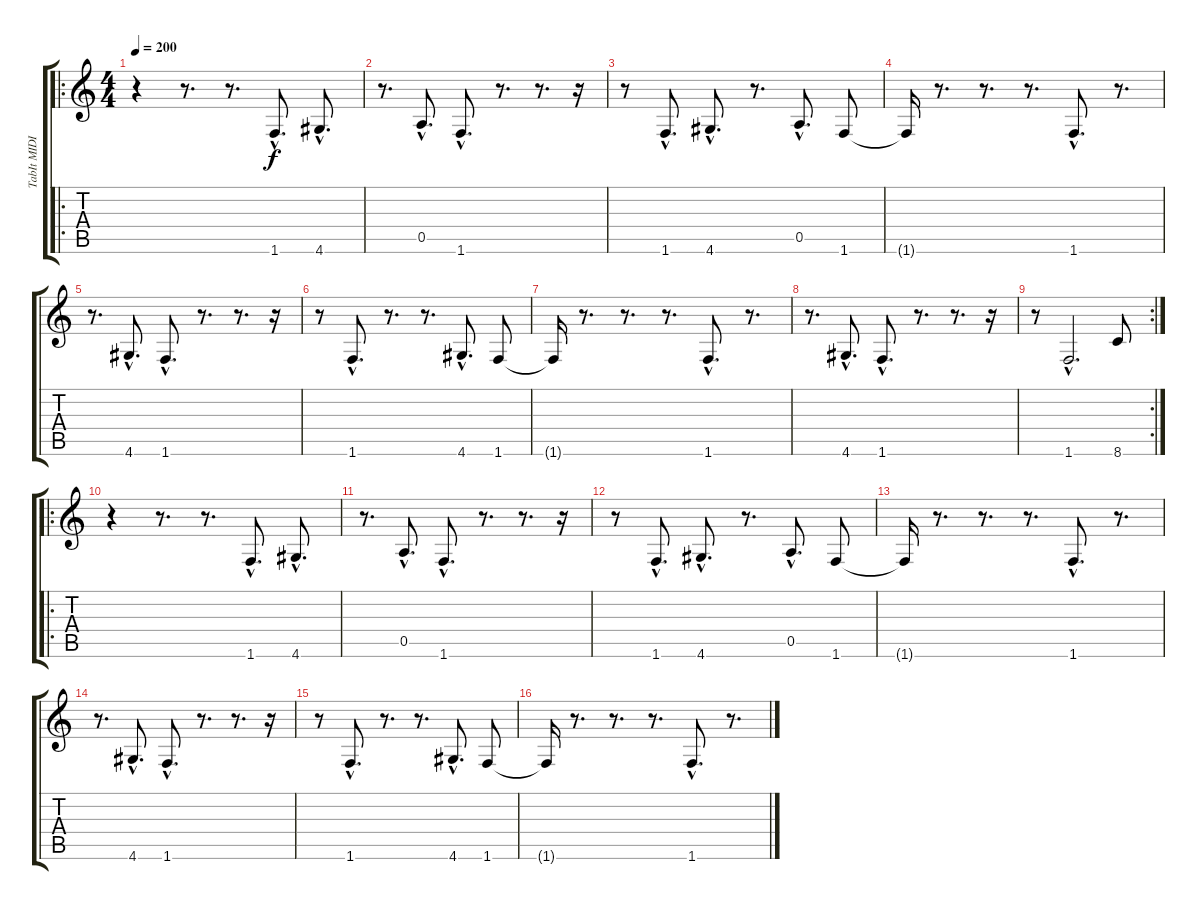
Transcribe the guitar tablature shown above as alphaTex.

\track ("TabIt MIDI - Track 4" "TabIt MIDI") {instrument synthbass1}
\staff {score tabs}
\tuning (E4 B3 G3 D3 A2 E2) {hide}
\ro
\ts (4 4)
\tempo 200
\clef g2
\ks c
r.4{dy f instrument synthbass1} r.8{d} r.8{d} 1.6{hac}.8{d} 4.6{hac}.8{d} |
r.8{d} 0.5{hac}.8{d} 1.6{hac}.8{d} r.8{d} r.8{d} r.16 |
r.8 1.6{hac}.8{d} 4.6{hac}.8{d} r.8{d} 0.5{hac}.8{d} 1.6.8 |
1.6{t}.16 r.8{d} r.8{d} r.8{d} 1.6{hac}.8{d} r.8{d} |
r.8{d} 4.6{hac}.8{d} 1.6{hac}.8{d} r.8{d} r.8{d} r.16 |
r.8 1.6{hac}.8{d} r.8{d} r.8{d} 4.6{hac}.8{d} 1.6.8 |
1.6{t}.16 r.8{d} r.8{d} r.8{d} 1.6{hac}.8{d} r.8{d} |
r.8{d} 4.6{hac}.8{d} 1.6{hac}.8{d} r.8{d} r.8{d} r.16 |
\rc 2
r.8 1.6{hac}.2{d} 8.6.8 |
\ro
r.4 r.8{d} r.8{d} 1.6{hac}.8{d} 4.6{hac}.8{d} |
r.8{d} 0.5{hac}.8{d} 1.6{hac}.8{d} r.8{d} r.8{d} r.16 |
r.8 1.6{hac}.8{d} 4.6{hac}.8{d} r.8{d} 0.5{hac}.8{d} 1.6.8 |
1.6{t}.16 r.8{d} r.8{d} r.8{d} 1.6{hac}.8{d} r.8{d} |
r.8{d} 4.6{hac}.8{d} 1.6{hac}.8{d} r.8{d} r.8{d} r.16 |
r.8 1.6{hac}.8{d} r.8{d} r.8{d} 4.6{hac}.8{d} 1.6.8 |
1.6{t}.16 r.8{d} r.8{d} r.8{d} 1.6{hac}.8{d} r.8{d}
